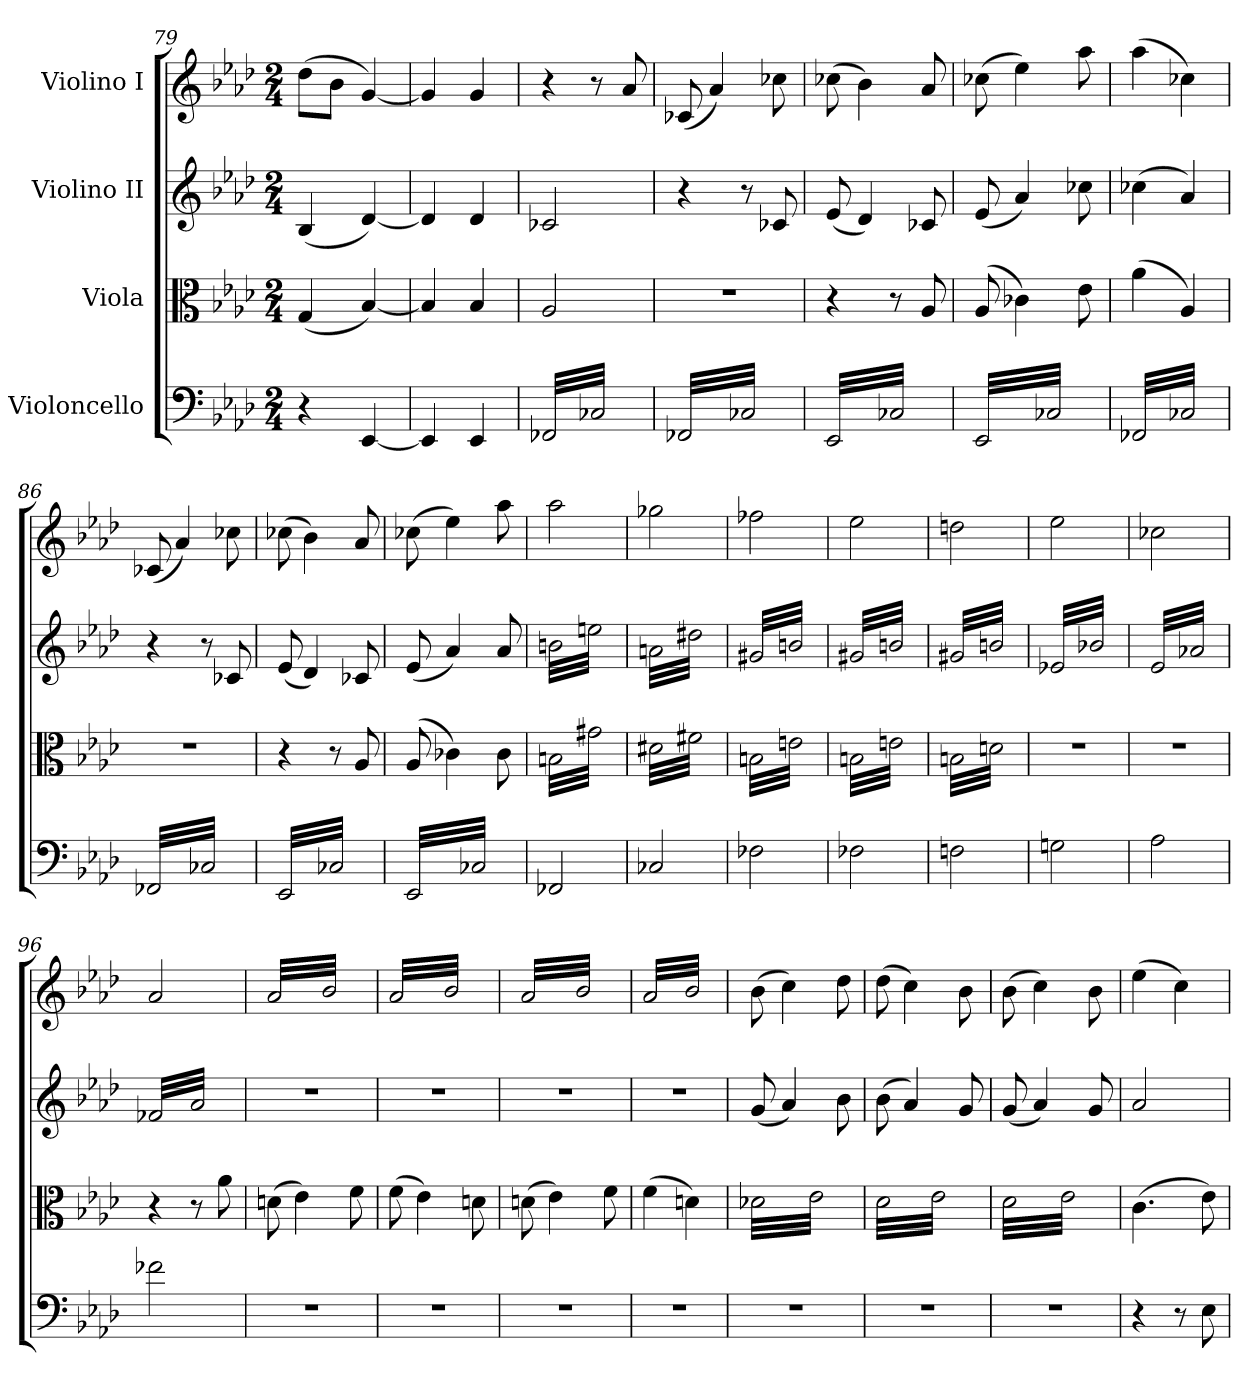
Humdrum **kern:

**kern	**kern	**kern	**kern
*part4	*part3	*part2	*part1
*staff4	*staff3	*staff2	*staff1
*I"Violoncello	*I"Viola	*I"Violino II	*I"Violino I
*clefF4	*clefC3	*clefG2	*clefG2
*k[b-e-a-d-]	*k[b-e-a-d-]	*k[b-e-a-d-]	*k[b-e-a-d-]
*M2/4	*M2/4	*M2/4	*M2/4
=79	=79	=79	=79
4r	(4G/	(4B-/	(8dd-\L
.	.	.	8b-\J
[4EE-/	[4B-/)	[4d-/)	[4g/)
=80	=80	=80	=80
4EE-/]	4B-/]	4d-/]	4g/]
4EE-/	4B-/	4d-/	4g/
=81	=81	=81	=81
*tremolo	*	*	*
(32FF-X/LLL	2A-/	2c-X/	4r
32C-X/)	.	.	.
32FF-X/	.	.	.
32C-X/)	.	.	.
32FF-X/	.	.	.
32C-X/)	.	.	.
32FF-X/	.	.	.
32C-X/)	.	.	.
32FF-X/	.	.	8r
32C-X/)	.	.	.
32FF-X/	.	.	.
32C-X/)	.	.	.
32FF-X/	.	.	8a-/
32C-X/)	.	.	.
32FF-X/	.	.	.
32C-X/)JJJ	.	.	.
=82	=82	=82	=82
(32FF-X/LLL	2r	4r	(8c-X/
32C-X/)	.	.	.
32FF-X/	.	.	.
32C-X/)	.	.	.
32FF-X/	.	.	4a-/)
32C-X/)	.	.	.
32FF-X/	.	.	.
32C-X/)	.	.	.
32FF-X/	.	8r	.
32C-X/)	.	.	.
32FF-X/	.	.	.
32C-X/)	.	.	.
32FF-X/	.	8c-X/	8cc-X\
32C-X/)	.	.	.
32FF-X/	.	.	.
32C-X/)JJJ	.	.	.
=83	=83	=83	=83
(32EE-/LLL	4r	(8e-/	(8cc-X\
32C-X/)	.	.	.
32EE-/	.	.	.
32C-X/)	.	.	.
32EE-/	.	4d-/)	4b-\)
32C-X/)	.	.	.
32EE-/	.	.	.
32C-X/)	.	.	.
32EE-/	8r	.	.
32C-X/)	.	.	.
32EE-/	.	.	.
32C-X/)	.	.	.
32EE-/	8A-/	8c-X/	8a-/
32C-X/)	.	.	.
32EE-/	.	.	.
32C-X/)JJJ	.	.	.
=84	=84	=84	=84
(32EE-/LLL	(8A-/	(8e-/	(8cc-X\
32C-X/)	.	.	.
32EE-/	.	.	.
32C-X/)	.	.	.
32EE-/	4c-X\)	4a-/)	4ee-\)
32C-X/)	.	.	.
32EE-/	.	.	.
32C-X/)	.	.	.
32EE-/	.	.	.
32C-X/)	.	.	.
32EE-/	.	.	.
32C-X/)	.	.	.
32EE-/	8e-\	8cc-X\	8aa-\
32C-X/)	.	.	.
32EE-/	.	.	.
32C-X/)JJJ	.	.	.
=85	=85	=85	=85
(32FF-X/LLL	(4a-\	(4cc-X\	(4aa-\
32C-X/)	.	.	.
32FF-X/	.	.	.
32C-X/)	.	.	.
32FF-X/	.	.	.
32C-X/)	.	.	.
32FF-X/	.	.	.
32C-X/)	.	.	.
32FF-X/	4A-/)	4a-/)	4cc-X\)
32C-X/)	.	.	.
32FF-X/	.	.	.
32C-X/)	.	.	.
32FF-X/	.	.	.
32C-X/)	.	.	.
32FF-X/	.	.	.
32C-X/)JJJ	.	.	.
=86	=86	=86	=86
(32FF-X/LLL	2r	4r	(8c-X/
32C-X/)	.	.	.
32FF-X/	.	.	.
32C-X/)	.	.	.
32FF-X/	.	.	4a-/)
32C-X/)	.	.	.
32FF-X/	.	.	.
32C-X/)	.	.	.
32FF-X/	.	8r	.
32C-X/)	.	.	.
32FF-X/	.	.	.
32C-X/)	.	.	.
32FF-X/	.	8c-X/	8cc-X\
32C-X/)	.	.	.
32FF-X/	.	.	.
32C-X/)JJJ	.	.	.
=87	=87	=87	=87
(32EE-/LLL	4r	(8e-/	(8cc-X\
32C-X/)	.	.	.
32EE-/	.	.	.
32C-X/)	.	.	.
32EE-/	.	4d-/)	4b-\)
32C-X/)	.	.	.
32EE-/	.	.	.
32C-X/)	.	.	.
32EE-/	8r	.	.
32C-X/)	.	.	.
32EE-/	.	.	.
32C-X/)	.	.	.
32EE-/	8A-/	8c-X/	8a-/
32C-X/)	.	.	.
32EE-/	.	.	.
32C-X/)JJJ	.	.	.
!!LO:LB:g=z
=88	=88	=88	=88
(32EE-/LLL	(8A-/	(8e-/	(8cc-X\
32C-X/)	.	.	.
32EE-/	.	.	.
32C-X/)	.	.	.
32EE-/	4c-X\)	4a-/)	4ee-\)
32C-X/)	.	.	.
32EE-/	.	.	.
32C-X/)	.	.	.
32EE-/	.	.	.
32C-X/)	.	.	.
32EE-/	.	.	.
32C-X/)	.	.	.
32EE-/	8c-\	8a-/	8aa-\
32C-X/)	.	.	.
32EE-/	.	.	.
32C-X/)JJJ	.	.	.
*Xtremolo	*	*	*
=89	=89	=89	=89
*	*tremolo	*	*
*	*	*tremolo	*
2FF-X/	(32Bn\LLL	(32bn\LLL	2aa-\
.	32g#X\)	32een\)	.
.	32Bn\	32bn\	.
.	32g#X\)	32een\)	.
.	32Bn\	32bn\	.
.	32g#X\)	32een\)	.
.	32Bn\	32bn\	.
.	32g#X\)	32een\)	.
.	32Bn\	32bn\	.
.	32g#X\)	32een\)	.
.	32Bn\	32bn\	.
.	32g#X\)	32een\)	.
.	32Bn\	32bn\	.
.	32g#X\)	32een\)	.
.	32Bn\	32bn\	.
.	32g#X\)JJJ	32een\)JJJ	.
=90	=90	=90	=90
2C-X/	(32d#X\LLL	(32an\LLL	2gg-X\
.	32f#X\)	32dd#X\)	.
.	32d#X\	32an\	.
.	32f#X\)	32dd#X\)	.
.	32d#X\	32an\	.
.	32f#X\)	32dd#X\)	.
.	32d#X\	32an\	.
.	32f#X\)	32dd#X\)	.
.	32d#X\	32an\	.
.	32f#X\)	32dd#X\)	.
.	32d#X\	32an\	.
.	32f#X\)	32dd#X\)	.
.	32d#X\	32an\	.
.	32f#X\)	32dd#X\)	.
.	32d#X\	32an\	.
.	32f#X\)JJJ	32dd#X\)JJJ	.
=91	=91	=91	=91
2F-X\	(32Bn\LLL	(32g#X/LLL	2ff-X\
.	32en\)	32bn/)	.
.	32Bn\	32g#X/	.
.	32en\)	32bn/)	.
.	32Bn\	32g#X/	.
.	32en\)	32bn/)	.
.	32Bn\	32g#X/	.
.	32en\)	32bn/)	.
.	32Bn\	32g#X/	.
.	32en\)	32bn/)	.
.	32Bn\	32g#X/	.
.	32en\)	32bn/)	.
.	32Bn\	32g#X/	.
.	32en\)	32bn/)	.
.	32Bn\	32g#X/	.
.	32en\)JJJ	32bn/)JJJ	.
=92	=92	=92	=92
2F-X\	(32Bn\LLL	(32g#X/LLL	2ee-\
.	32en\)	32bn/)	.
.	32Bn\	32g#X/	.
.	32en\)	32bn/)	.
.	32Bn\	32g#X/	.
.	32en\)	32bn/)	.
.	32Bn\	32g#X/	.
.	32en\)	32bn/)	.
.	32Bn\	32g#X/	.
.	32en\)	32bn/)	.
.	32Bn\	32g#X/	.
.	32en\)	32bn/)	.
.	32Bn\	32g#X/	.
.	32en\)	32bn/)	.
.	32Bn\	32g#X/	.
.	32en\)JJJ	32bn/)JJJ	.
=93	=93	=93	=93
2Fn\	(32Bn\LLL	(32g#X/LLL	2ddn\
.	32dn\)	32bn/)	.
.	32Bn\	32g#X/	.
.	32dn\)	32bn/)	.
.	32Bn\	32g#X/	.
.	32dn\)	32bn/)	.
.	32Bn\	32g#X/	.
.	32dn\)	32bn/)	.
.	32Bn\	32g#X/	.
.	32dn\)	32bn/)	.
.	32Bn\	32g#X/	.
.	32dn\)	32bn/)	.
.	32Bn\	32g#X/	.
.	32dn\)	32bn/)	.
.	32Bn\	32g#X/	.
.	32dn\)JJJ	32bn/)JJJ	.
*	*Xtremolo	*	*
=94	=94	=94	=94
2Gn\	2r	(32e-X/LLL	2ee-\
.	.	32b-X/)	.
.	.	32e-X/	.
.	.	32b-X/)	.
.	.	32e-X/	.
.	.	32b-X/)	.
.	.	32e-X/	.
.	.	32b-X/)	.
.	.	32e-X/	.
.	.	32b-X/)	.
.	.	32e-X/	.
.	.	32b-X/)	.
.	.	32e-X/	.
.	.	32b-X/)	.
.	.	32e-X/	.
.	.	32b-X/)JJJ	.
=95	=95	=95	=95
2A-\	2r	(32e-/LLL	2cc-X\
.	.	32a-X/)	.
.	.	32e-/	.
.	.	32a-X/)	.
.	.	32e-/	.
.	.	32a-X/)	.
.	.	32e-/	.
.	.	32a-X/)	.
.	.	32e-/	.
.	.	32a-X/)	.
.	.	32e-/	.
.	.	32a-X/)	.
.	.	32e-/	.
.	.	32a-X/)	.
.	.	32e-/	.
.	.	32a-X/)JJJ	.
=96	=96	=96	=96
2f-X\	4r	(32f-X/LLL	2a-/
.	.	32a-/)	.
.	.	32f-X/	.
.	.	32a-/)	.
.	.	32f-X/	.
.	.	32a-/)	.
.	.	32f-X/	.
.	.	32a-/)	.
.	8r	32f-X/	.
.	.	32a-/)	.
.	.	32f-X/	.
.	.	32a-/)	.
.	8a-\	32f-X/	.
.	.	32a-/)	.
.	.	32f-X/	.
.	.	32a-/)JJJ	.
*	*	*Xtremolo	*
=97	=97	=97	=97
*	*	*	*tremolo
2r	(8dn\	2r	(32a-/LLL
.	.	.	32b-/
.	.	.	32a-/
.	.	.	32b-/
.	4e-\)	.	32a-/
.	.	.	32b-/
.	.	.	32a-/
.	.	.	32b-/
.	.	.	32a-/
.	.	.	32b-/
.	.	.	32a-/
.	.	.	32b-/
.	8f\	.	32a-/
.	.	.	32b-/
.	.	.	32a-/
.	.	.	32b-/JJJ
=98	=98	=98	=98
2r	(8f\	2r	32a-/LLL
.	.	.	32b-/)
.	.	.	32a-/
.	.	.	32b-/)
.	4e-\)	.	32a-/
.	.	.	32b-/)
.	.	.	32a-/
.	.	.	32b-/)
.	.	.	32a-/
.	.	.	32b-/)
.	.	.	32a-/
.	.	.	32b-/)
.	8dn\	.	32a-/
.	.	.	32b-/)
.	.	.	32a-/
.	.	.	32b-/)JJJ
=99	=99	=99	=99
2r	(8dn\	2r	(32a-/LLL
.	.	.	32b-/
.	.	.	32a-/
.	.	.	32b-/
.	4e-\)	.	32a-/
.	.	.	32b-/
.	.	.	32a-/
.	.	.	32b-/
.	.	.	32a-/
.	.	.	32b-/
.	.	.	32a-/
.	.	.	32b-/
.	8f\	.	32a-/
.	.	.	32b-/
.	.	.	32a-/
.	.	.	32b-/JJJ
=100	=100	=100	=100
2r	(4f\	2r	32a-/LLL
.	.	.	32b-/)
.	.	.	32a-/
.	.	.	32b-/)
.	.	.	32a-/
.	.	.	32b-/)
.	.	.	32a-/
.	.	.	32b-/)
.	4dn\)	.	32a-/
.	.	.	32b-/)
.	.	.	32a-/
.	.	.	32b-/)
.	.	.	32a-/
.	.	.	32b-/)
.	.	.	32a-/
.	.	.	32b-/)JJJ
*	*	*	*Xtremolo
=101	=101	=101	=101
*	*tremolo	*	*
2r	(32d-X\LLL	(8g/	(8b-\
.	32e-\	.	.
.	32d-X\	.	.
.	32e-\	.	.
.	32d-X\	4a-/)	4cc\)
.	32e-\	.	.
.	32d-X\	.	.
.	32e-\	.	.
.	32d-X\	.	.
.	32e-\	.	.
.	32d-X\	.	.
.	32e-\	.	.
.	32d-X\	8b-\	8dd-\
.	32e-\	.	.
.	32d-X\	.	.
.	32e-\JJJ	.	.
=102	=102	=102	=102
2r	32d-\LLL	(8b-\	(8dd-\
.	32e-\)	.	.
.	32d-\	.	.
.	32e-\)	.	.
.	32d-\	4a-/)	4cc\)
.	32e-\)	.	.
.	32d-\	.	.
.	32e-\)	.	.
.	32d-\	.	.
.	32e-\)	.	.
.	32d-\	.	.
.	32e-\)	.	.
.	32d-\	8g/	8b-\
.	32e-\)	.	.
.	32d-\	.	.
.	32e-\)JJJ	.	.
!!LO:PB:g=z
=103	=103	=103	=103
2r	(32d-\LLL	(8g/	(8b-\
.	32e-\)	.	.
.	32d-\	.	.
.	32e-\)	.	.
.	32d-\	4a-/)	4cc\)
.	32e-\)	.	.
.	32d-\	.	.
.	32e-\)	.	.
.	32d-\	.	.
.	32e-\)	.	.
.	32d-\	.	.
.	32e-\)	.	.
.	32d-\	8g/	8b-\
.	32e-\)	.	.
.	32d-\	.	.
.	32e-\)JJJ	.	.
*	*Xtremolo	*	*
=104	=104	=104	=104
4r	(4.c\	2a-/	(4ee-\
.	.	.	.
.	.	.	.
.	.	.	.
.	.	.	.
.	.	.	.
.	.	.	.
.	.	.	.
8r	.	.	4cc\)
8E-\	8e-\)	.	.
=	=	=	=
*-	*-	*-	*-
